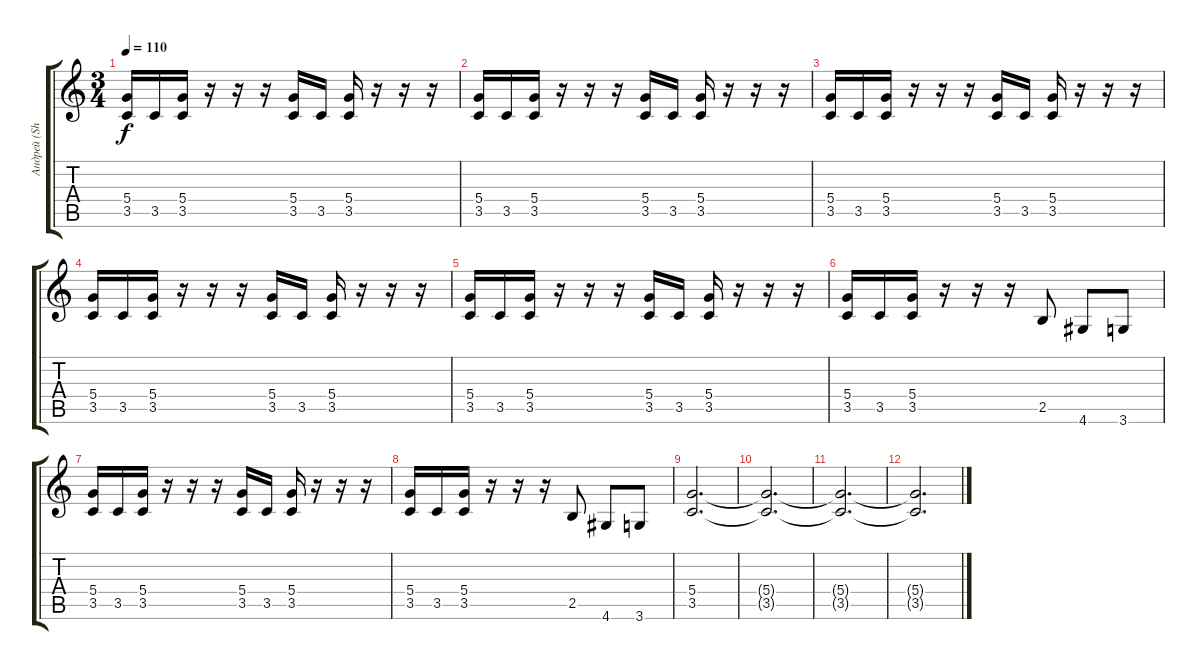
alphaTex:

\track ("Андрей (Shu)" "Андрей (Sh") {instrument distortionguitar}
\staff {score tabs}
\tuning (E4 B3 G3 D3 A2 E2) {hide}
\ts (3 4)
\tempo 110
\clef g2
\ks c
(5.4 3.5).16{dy f} 3.5.16 (5.4 3.5).16 r.16 r.16 r.16 (5.4 3.5).16 3.5.16 (5.4 3.5).16 r.16 r.16 r.16 |
(5.4 3.5).16 3.5.16 (5.4 3.5).16 r.16 r.16 r.16 (5.4 3.5).16 3.5.16 (5.4 3.5).16 r.16 r.16 r.16 |
(5.4 3.5).16 3.5.16 (5.4 3.5).16 r.16 r.16 r.16 (5.4 3.5).16 3.5.16 (5.4 3.5).16 r.16 r.16 r.16 |
(5.4 3.5).16 3.5.16 (5.4 3.5).16 r.16 r.16 r.16 (5.4 3.5).16 3.5.16 (5.4 3.5).16 r.16 r.16 r.16 |
(5.4 3.5).16 3.5.16 (5.4 3.5).16 r.16 r.16 r.16 (5.4 3.5).16 3.5.16 (5.4 3.5).16 r.16 r.16 r.16 |
(5.4 3.5).16 3.5.16 (5.4 3.5).16 r.16 r.16 r.16 2.5.8 4.6.8 3.6.8 |
(5.4 3.5).16 3.5.16 (5.4 3.5).16 r.16 r.16 r.16 (5.4 3.5).16 3.5.16 (5.4 3.5).16 r.16 r.16 r.16 |
(5.4 3.5).16 3.5.16 (5.4 3.5).16 r.16 r.16 r.16 2.5.8 4.6.8 3.6.8 |
(5.4 3.5).2{d} |
(5.4{t} 3.5{t}).2{d} |
(5.4{t} 3.5{t}).2{d} |
(5.4{t} 3.5{t}).2{d}
